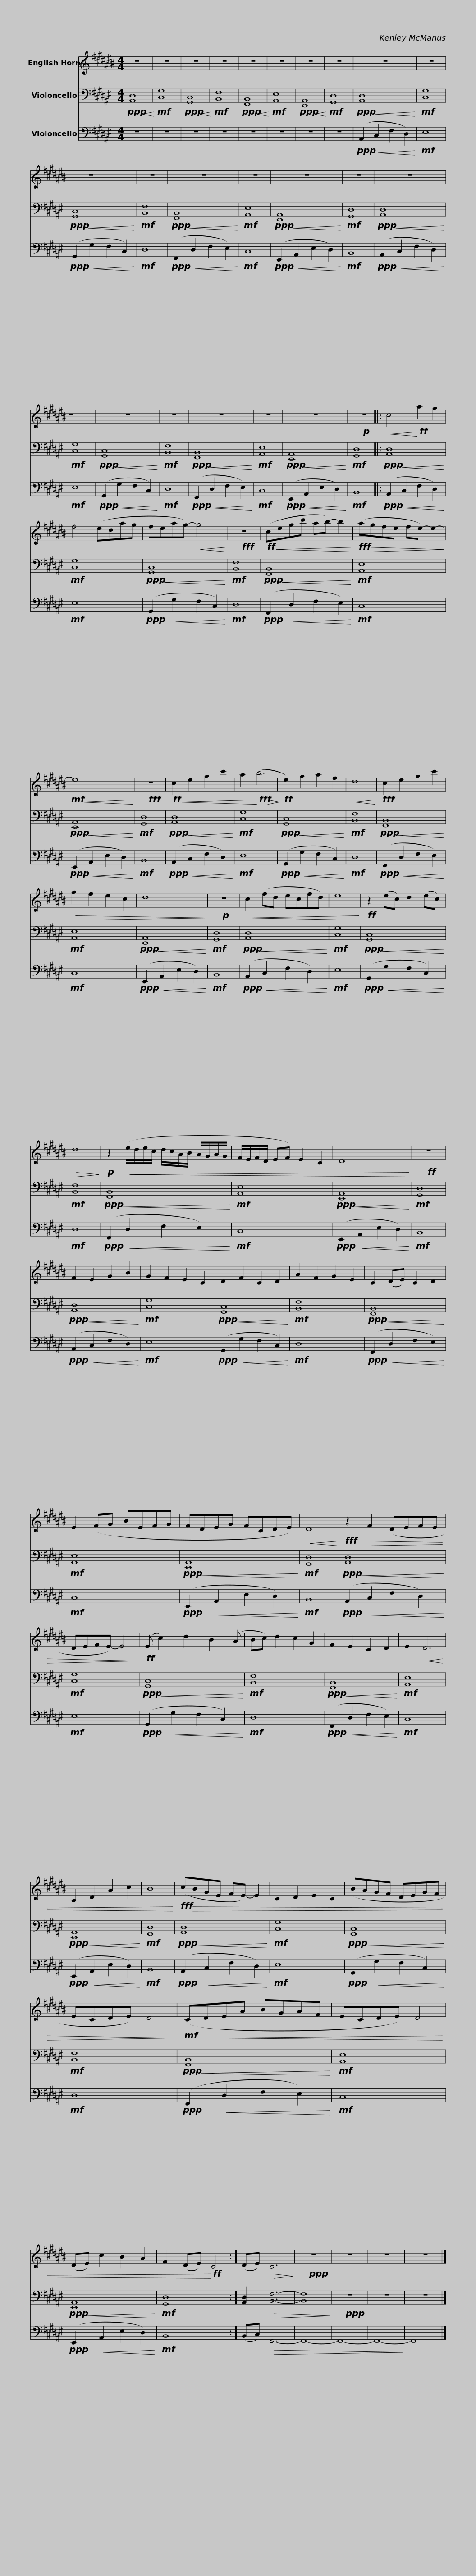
X:1
%%score 1 2 3
L:1/8
M:4/4
I:linebreak $
K:F#
V:1 treble transpose=-7
V:2 bass
V:3 bass
V:1
[K:C#] z8 | z8 | z8 | z8 | z8 | %5
 z8 | z8 | z8 | z8 | z8 | %10
 z8 | z8 |$ z8 | z8 | z8 | %15
 z8 | z8 | z8 | z8 | z8 | %20
 z8 | z8 | z8 |$!p! z8 |:!<(! c4!<)!!ff! a2 g2 | %25
 f4 (edag | feag-)!<(! g4!<)! |!fff! z8 |!ff!!<(! (cegc' ab-) b2!<)! |!fff!!>(! (agfe fe-) e2-!>)! |$ %30
!mf!!<(! e8!<)! |!fff! z8 |!ff!!<(! c2 e2 g2 c'2 | a2!<)!!fff!!>(! (b6!>)! |!ff! e2) g2 a2 f2 | %35
!<(! d8!<)! |!fff! c2 e2 g2 c'2 |!>(! g2 f2 e2 c2 | d8!>)! |!p! z8 |$ %40
!<(! c2 (fd ecfd) | e8!<)! |!ff! z2 (ec) d2 (ec) |!>(! d8!>)! |!p! z2!<(! (e/d/e/c/ d/c/A/B/ A/G/A/G/ | %45
 F/E/F/D/ EF) E2 C2 |$ D8!<)! |!ff! z8 | F2 E2 G2 B2 | G2 F2 E2 C2 | %50
 D2 F2 C2 D2 | A2 F2 G2 E2 | C2 (DE) C2 D2 | E2 (FG BEFG |$ FDEG FCDE) | %55
!<(! D8!<)! |!fff! z2!>(! F2 (DEFE | DEFE-) E4!>)! |!ff! (E c2) d2 B2 (A | Bc) d2 c2 G2 |$ %60
 F2 E2 C2 D2 | E2!<(! D6 | B,2 D2 A2 c2 | B8!<)! |!fff!!>(! (cBGE FE-) E2 | %65
 C2 D2 E2 C2 | (BAGF DEGF |$ ECDE) D4!>)! |!mf! (C!<(!DEA BGAF | ECDE) D4 | %70
 (DE) c2 B2 A2 | F2 (DE)!<)!!ff! C4 :| (DE)!>(! C6!>)! |!ppp! z8 | z8 |$ %75
 z8 | z8 |] %77
V:2
!ppp!!<(! [A,,D,]8!<)! |!mf! [C,G,]8 |!ppp!!<(! [G,,C,]8!<)! |!mf! [B,,F,]8 |!ppp!!<(! [F,,B,,]8!<)! | %5
!mf! [A,,E,]8 |!ppp!!<(! [E,,A,,]8!<)! |!mf! [G,,D,]8 |!ppp!!<(! [A,,D,]8!<)! |!mf! [C,G,]8 | %10
!ppp!!<(! [G,,C,]8!<)! |!mf! [B,,F,]8 |$!ppp!!<(! [F,,B,,]8!<)! |!mf! [A,,E,]8 |!ppp!!<(! [E,,A,,]8!<)! | %15
!mf! [G,,D,]8 |!ppp!!<(! [A,,D,]8!<)! |!mf! [C,G,]8 |!ppp!!<(! [G,,C,]8!<)! |!mf! [B,,F,]8 | %20
!ppp!!<(! [F,,B,,]8!<)! |!mf! [A,,E,]8 |!ppp!!<(! [E,,A,,]8!<)! |$!mf! [G,,D,]8 |:!ppp!!<(! [A,,D,]8!<)! | %25
!mf! [C,G,]8 |!ppp!!<(! [G,,C,]8!<)! |!mf! [B,,F,]8 |!ppp!!<(! [F,,B,,]8!<)! |!mf! [A,,E,]8 |$ %30
!ppp!!<(! [E,,A,,]8!<)! |!mf! [G,,D,]8 |!ppp!!<(! [A,,D,]8!<)! |!mf! [C,G,]8 |!ppp!!<(! [G,,C,]8!<)! | %35
!mf! [B,,F,]8 |!ppp!!<(! [F,,B,,]8!<)! |!mf! [A,,E,]8 |!ppp!!<(! [E,,A,,]8!<)! |!mf! [G,,D,]8 |$ %40
!ppp!!<(! [A,,D,]8!<)! |!mf! [C,G,]8 |!ppp!!<(! [G,,C,]8!<)! |!mf! [B,,F,]8 |!ppp!!<(! [F,,B,,]8!<)! | %45
!mf! [A,,E,]8 |$!ppp!!<(! [E,,A,,]8!<)! |!mf! [G,,D,]8 |!ppp!!<(! [A,,D,]8!<)! |!mf! [C,G,]8 | %50
!ppp!!<(! [G,,C,]8!<)! |!mf! [B,,F,]8 |!ppp!!<(! [F,,B,,]8!<)! |!mf! [A,,E,]8 |$!ppp!!<(! [E,,A,,]8!<)! | %55
!mf! [G,,D,]8 |!ppp!!<(! [A,,D,]8!<)! |!mf! [C,G,]8 |!ppp!!<(! [G,,C,]8!<)! |!mf! [B,,F,]8 |$ %60
!ppp!!<(! [F,,B,,]8!<)! |!mf! [A,,E,]8 |!ppp!!<(! [E,,A,,]8!<)! |!mf! [G,,D,]8 |!ppp!!<(! [A,,D,]8!<)! | %65
!mf! [C,G,]8 |!ppp!!<(! [G,,C,]8!<)! |$!mf! [B,,F,]8 |!ppp!!<(! [F,,B,,]8!<)! |!mf! [A,,E,]8 | %70
!ppp!!<(! [E,,A,,]8!<)! |!mf! [G,,D,]8 :| [A,,D,]2!>(! [B,,F,]6- | [B,,F,]8!>)! |!ppp! z8 |$ %75
 z8 | z8 |] %77
V:3
 z8 | z8 | z8 | z8 | z8 | %5
 z8 | z8 | z8 |!ppp! (A,,2!<(! C,2 F,2 D,2)!<)! |!mf! E,8 | %10
!ppp! (G,,2!<(! G,2 F,2 C,2)!<)! |!mf! D,8 |$!ppp! (F,,2!<(! D,2 F,2 E,2)!<)! |!mf! C,8 |!ppp! (E,,2!<(! A,,2 E,2 D,2)!<)! | %15
!mf! B,,8 |!ppp! (A,,2!<(! C,2 F,2 D,2)!<)! |!mf! E,8 |!ppp! (G,,2!<(! G,2 F,2 C,2)!<)! |!mf! D,8 | %20
!ppp! (F,,2!<(! D,2 F,2 E,2)!<)! |!mf! C,8 |!ppp! (E,,2!<(! A,,2 E,2 D,2)!<)! |$!mf! B,,8 |:!ppp! (A,,2!<(! C,2 F,2 D,2)!<)! | %25
!mf! E,8 |!ppp! (G,,2!<(! G,2 F,2 C,2)!<)! |!mf! D,8 |!ppp! (F,,2!<(! D,2 F,2 E,2)!<)! |!mf! C,8 |$ %30
!ppp! (E,,2!<(! A,,2 E,2 D,2)!<)! |!mf! B,,8 |!ppp! (A,,2!<(! C,2 F,2 D,2)!<)! |!mf! E,8 |!ppp! (G,,2!<(! G,2 F,2 C,2)!<)! | %35
!mf! D,8 |!ppp! (F,,2!<(! D,2 F,2 E,2)!<)! |!mf! C,8 |!ppp! (E,,2!<(! A,,2 E,2 D,2)!<)! |!mf! B,,8 |$ %40
!ppp! (A,,2!<(! C,2 F,2 D,2)!<)! |!mf! E,8 |!ppp! (G,,2!<(! G,2 F,2 C,2)!<)! |!mf! D,8 |!ppp! (F,,2!<(! D,2 F,2 E,2)!<)! | %45
!mf! C,8 |$!ppp! (E,,2!<(! A,,2 E,2 D,2)!<)! |!mf! B,,8 |!ppp! (A,,2!<(! C,2 F,2 D,2)!<)! |!mf! E,8 | %50
!ppp! (G,,2!<(! G,2 F,2 C,2)!<)! |!mf! D,8 |!ppp! (F,,2!<(! D,2 F,2 E,2)!<)! |!mf! C,8 |$!ppp! (E,,2!<(! A,,2 E,2 D,2)!<)! | %55
!mf! B,,8 |!ppp! (A,,2!<(! C,2 F,2 D,2)!<)! |!mf! E,8 |!ppp! (G,,2!<(! G,2 F,2 C,2)!<)! |!mf! D,8 |$ %60
!ppp! (F,,2!<(! D,2 F,2 E,2)!<)! |!mf! C,8 |!ppp! (E,,2!<(! A,,2 E,2 D,2)!<)! |!mf! B,,8 |!ppp! (A,,2!<(! C,2 F,2 D,2)!<)! | %65
!mf! E,8 |!ppp! (G,,2!<(! G,2 F,2 C,2)!<)! |$!mf! D,8 |!ppp! (F,,2!<(! D,2 F,2 E,2)!<)! |!mf! C,8 | %70
!ppp! (E,,2!<(! A,,2 E,2 D,2)!<)! |!mf! B,,8 :| (B,,C,)!>(! F,,6- | F,,8- | F,,8- |$ %75
 F,,8-!>)! | F,,8 |] %77
